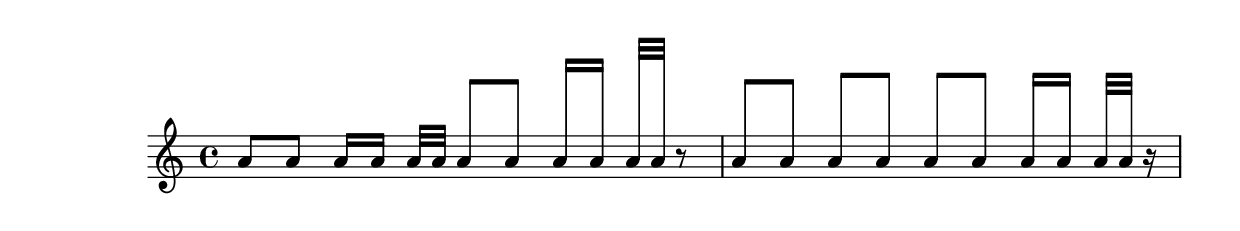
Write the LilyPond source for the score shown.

%% DO NOT EDIT this file manually; it is automatically
%% generated from LSR http://lsr.dsi.unimi.it
%% Make any changes in LSR itself, or in Documentation/snippets/new/ ,
%% and then run scripts/auxiliar/makelsr.py
%%
%% This file is in the public domain.
\version "2.14.0"

\header {
  lsrtags = "pitches, tweaks-and-overrides"

%% Translation of GIT committish: 59caa3adce63114ca7972d18f95d4aadc528ec3d
  texidoces = "
Se puede variar la longitud de las plicas de las figuras unidas por
una barra mediante la sobreescritura de la propiedad
@code{beamed-lengths} de los detalles (@code{details}) del objeto
@code{Stem}.  Si se utiliza un solo valor como argumento, la longitud
se aplica a todas las plicas.  Si se usan varios argumentos, el
primero se aplica a las corcheas, el sgundo a las semicorcheas y así
sucesivamente.  El último argumento también se aplica a todas las
figuras que son mmás cortas que la longitud de la figura del último
argumento.  También se pueden usar argumentos no enteros.

"

doctitlees = "Alterar la longitud de las plicas unidas por una barra"



  texidoc = "
Stem lengths on beamed notes can be varied by overriding the
@code{beamed-lengths} property of the @code{details} of the
@code{Stem}.  If a single value is used as an argument, the length
applies to all stems.  When multiple arguments are used, the first
applies to eighth notes, the second to sixteenth notes and so on.  The
final argument also applies to all notes shorter than the note length
of the final argument.  Non-integer arguments may also be used.

"
  doctitle = "Altering the length of beamed stems"
} % begin verbatim

\relative c'' {
  \override Stem #'(details beamed-lengths) = #'(2)
  a8[ a] a16[ a] a32[ a]
  \override Stem #'(details beamed-lengths) = #'(8 10 12)
  a8[ a] a16[ a] a32[ a] r8
  \override Stem #'(details beamed-lengths) = #'(8)
  a8[ a]
  \override Stem #'(details beamed-lengths) = #'(8.5)
  a8[ a]
  \revert Stem #'details
  a8[ a] a16[ a] a32[ a] r16
}

